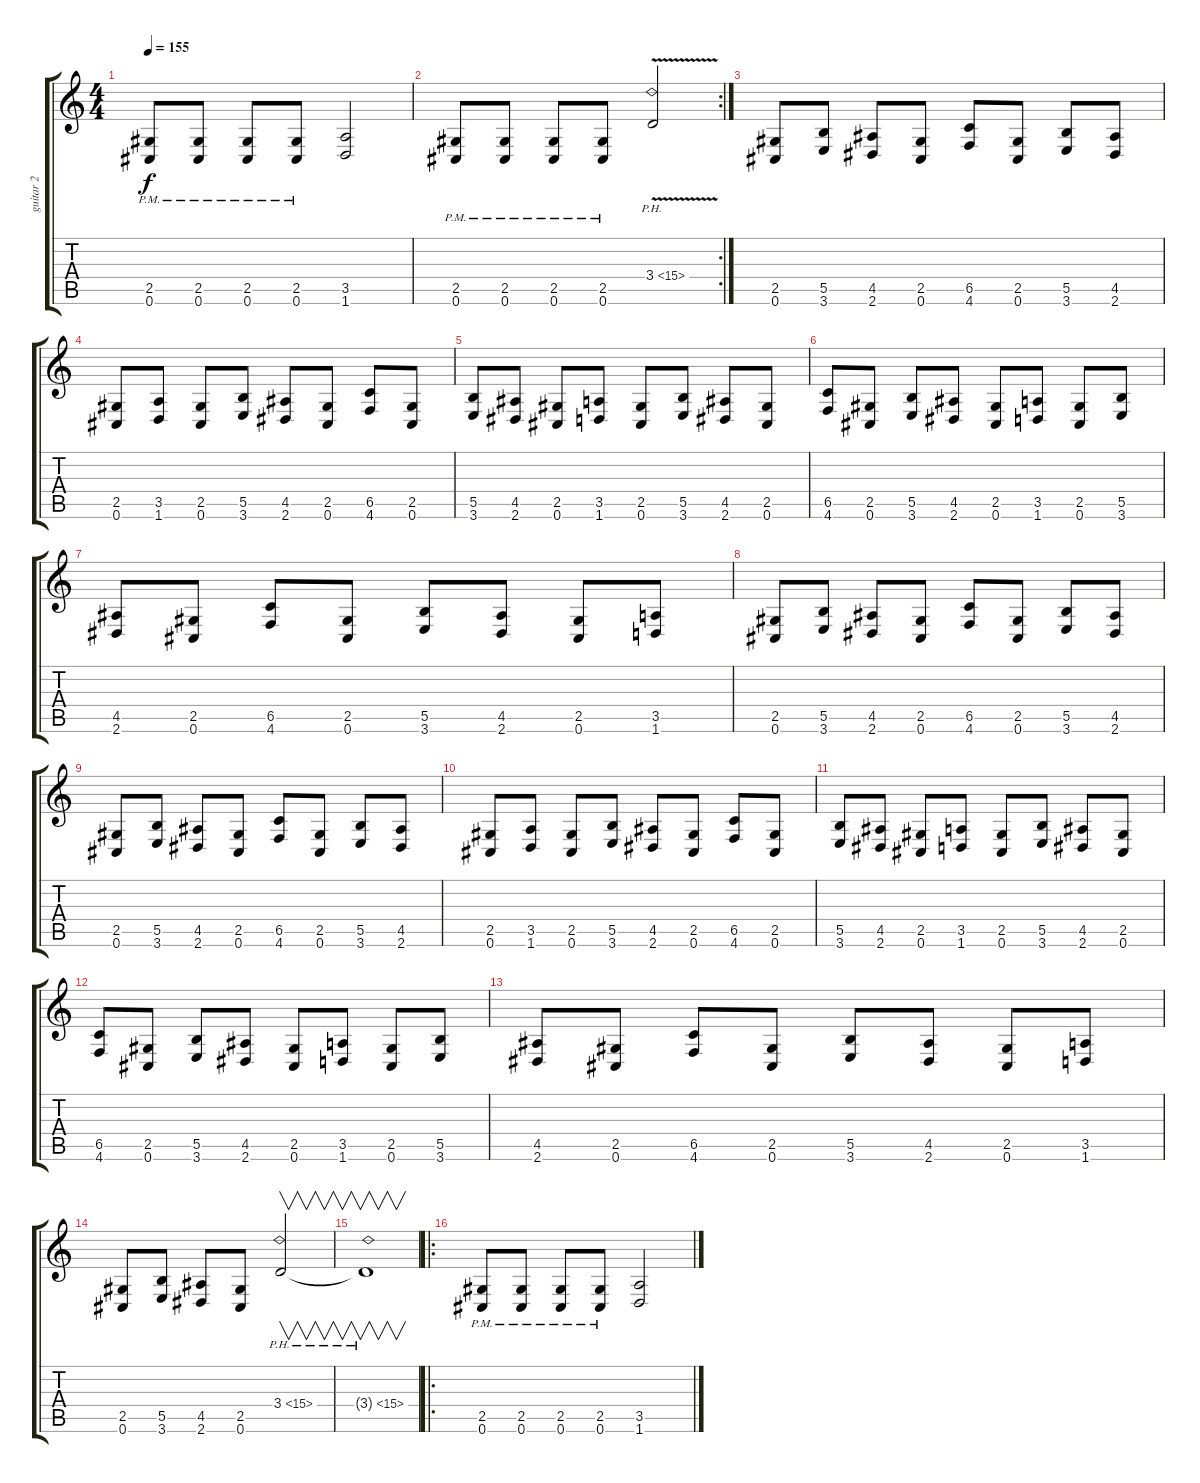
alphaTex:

\track ("guitar 2" "guitar 2") {instrument distortionguitar}
\staff {score tabs}
\tuning (Db4 Ab3 E3 B2 Gb2 Db2) {hide}
\ts (4 4)
\tempo 155
\clef g2
\ks c
(2.5 0.6{pm}).8{dy f} (2.5 0.6{pm}).8 (2.5 0.6{pm}).8 (2.5 0.6{pm}).8 (3.5 1.6).2 |
\rc 2
(2.5 0.6{pm}).8 (2.5 0.6{pm}).8 (2.5 0.6{pm}).8 (2.5 0.6{pm}).8 3.4{ph 12 v}.2 |
(2.5 0.6).8 (5.5 3.6).8 (4.5 2.6).8 (2.5 0.6).8 (6.5 4.6).8 (2.5 0.6).8 (5.5 3.6).8 (4.5 2.6).8 |
(2.5 0.6).8 (3.5 1.6).8 (2.5 0.6).8 (5.5 3.6).8 (4.5 2.6).8 (2.5 0.6).8 (6.5 4.6).8 (2.5 0.6).8 |
(5.5 3.6).8 (4.5 2.6).8 (2.5 0.6).8 (3.5 1.6).8 (2.5 0.6).8 (5.5 3.6).8 (4.5 2.6).8 (2.5 0.6).8 |
(6.5 4.6).8 (2.5 0.6).8 (5.5 3.6).8 (4.5 2.6).8 (2.5 0.6).8 (3.5 1.6).8 (2.5 0.6).8 (5.5 3.6).8 |
(4.5 2.6).8 (2.5 0.6).8 (6.5 4.6).8 (2.5 0.6).8 (5.5 3.6).8 (4.5 2.6).8 (2.5 0.6).8 (3.5 1.6).8 |
(2.5 0.6).8 (5.5 3.6).8 (4.5 2.6).8 (2.5 0.6).8 (6.5 4.6).8 (2.5 0.6).8 (5.5 3.6).8 (4.5 2.6).8 |
(2.5 0.6).8 (5.5 3.6).8 (4.5 2.6).8 (2.5 0.6).8 (6.5 4.6).8 (2.5 0.6).8 (5.5 3.6).8 (4.5 2.6).8 |
(2.5 0.6).8 (3.5 1.6).8 (2.5 0.6).8 (5.5 3.6).8 (4.5 2.6).8 (2.5 0.6).8 (6.5 4.6).8 (2.5 0.6).8 |
(5.5 3.6).8 (4.5 2.6).8 (2.5 0.6).8 (3.5 1.6).8 (2.5 0.6).8 (5.5 3.6).8 (4.5 2.6).8 (2.5 0.6).8 |
(6.5 4.6).8 (2.5 0.6).8 (5.5 3.6).8 (4.5 2.6).8 (2.5 0.6).8 (3.5 1.6).8 (2.5 0.6).8 (5.5 3.6).8 |
(4.5 2.6).8 (2.5 0.6).8 (6.5 4.6).8 (2.5 0.6).8 (5.5 3.6).8 (4.5 2.6).8 (2.5 0.6).8 (3.5 1.6).8 |
(2.5 0.6).8 (5.5 3.6).8 (4.5 2.6).8 (2.5 0.6).8 3.4{ph 12}.2{v} |
3.4{ph 12 t}.1{v} |
\ro
(2.5 0.6{pm}).8 (2.5 0.6{pm}).8 (2.5 0.6{pm}).8 (2.5 0.6{pm}).8 (3.5 1.6).2
